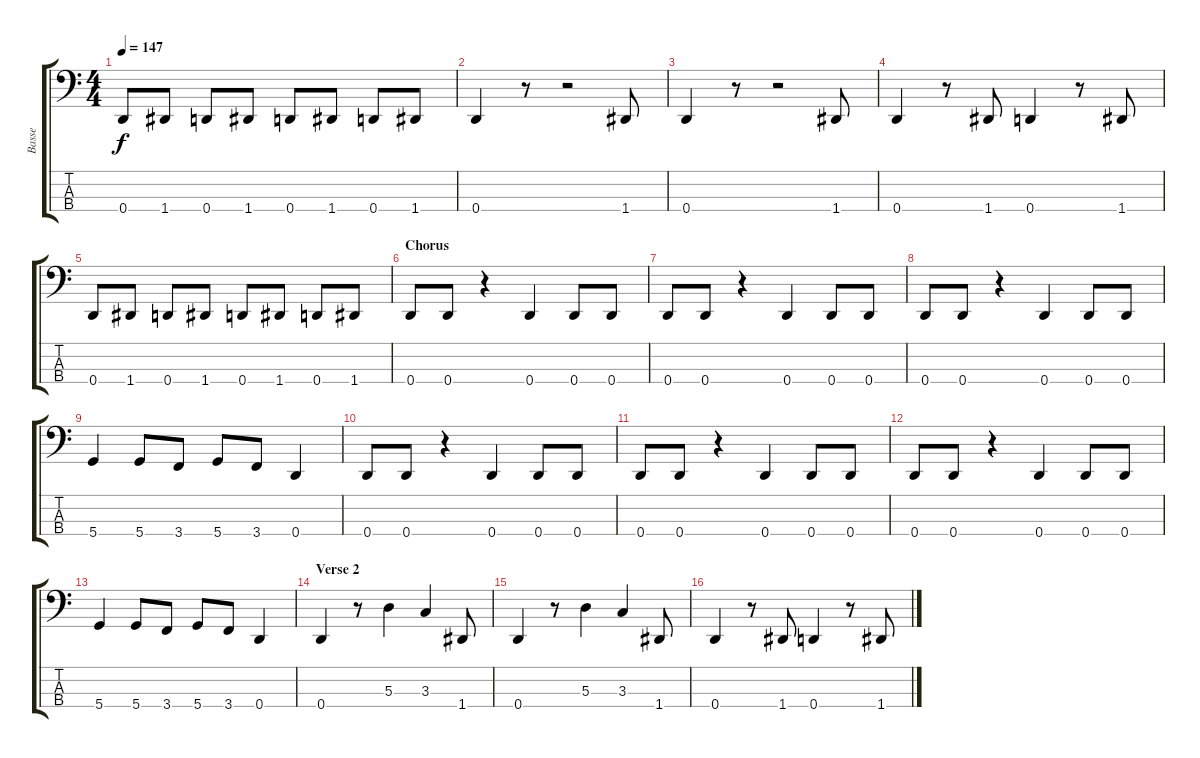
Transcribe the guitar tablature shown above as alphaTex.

\track ("Basse" "Basse") {instrument electricbasspick}
\staff {score tabs}
\tuning (G2 D2 A1 D1) {hide}
\ts (4 4)
\tempo 147
\clef f4
\ks c
0.4.8{dy f} 1.4.8 0.4.8 1.4.8 0.4.8 1.4.8 0.4.8 1.4.8 |
0.4.4 r.8 r.2 1.4.8 |
0.4.4 r.8 r.2 1.4.8 |
0.4.4 r.8 1.4.8 0.4.4 r.8 1.4.8 |
0.4.8 1.4.8 0.4.8 1.4.8 0.4.8 1.4.8 0.4.8 1.4.8 |
\section ("" "Chorus")
0.4.8 0.4.8 r.4 0.4.4 0.4.8 0.4.8 |
0.4.8 0.4.8 r.4 0.4.4 0.4.8 0.4.8 |
0.4.8 0.4.8 r.4 0.4.4 0.4.8 0.4.8 |
5.4.4 5.4.8 3.4.8 5.4.8 3.4.8 0.4.4 |
0.4.8 0.4.8 r.4 0.4.4 0.4.8 0.4.8 |
0.4.8 0.4.8 r.4 0.4.4 0.4.8 0.4.8 |
0.4.8 0.4.8 r.4 0.4.4 0.4.8 0.4.8 |
5.4.4 5.4.8 3.4.8 5.4.8 3.4.8 0.4.4 |
\section ("" "Verse 2")
0.4.4 r.8 5.3.4 3.3.4 1.4.8 |
0.4.4 r.8 5.3.4 3.3.4 1.4.8 |
0.4.4 r.8 1.4.8 0.4.4 r.8 1.4.8
